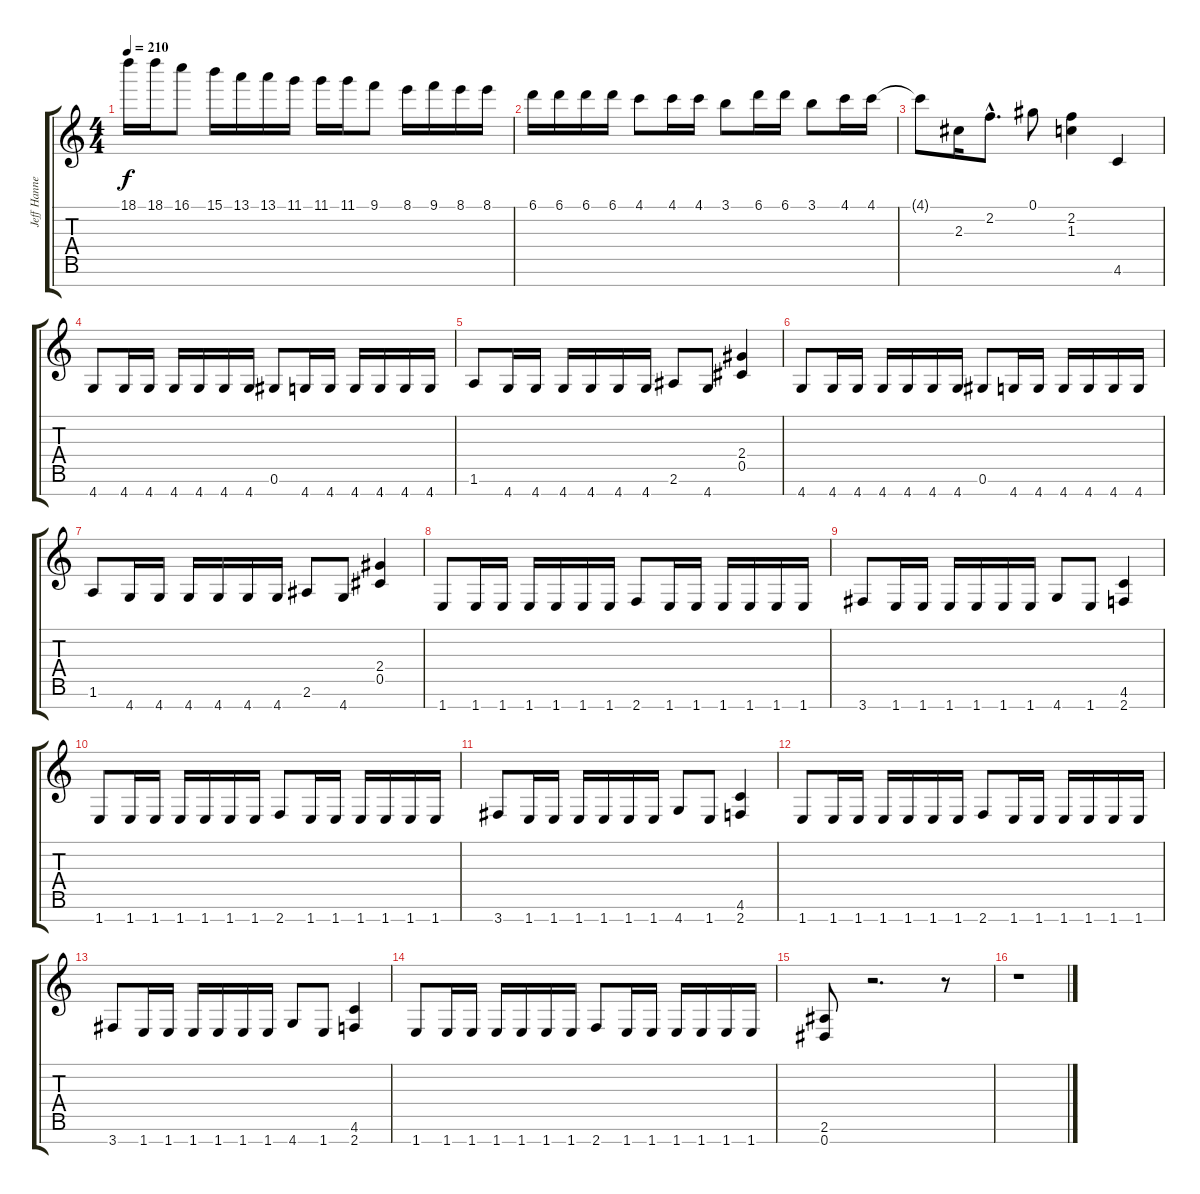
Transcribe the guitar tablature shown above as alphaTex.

\track ("Jeff Hannemann" "Jeff Hanne") {instrument overdrivenguitar}
\staff {score tabs}
\tuning (Ab4 Eb4 B3 Gb3 Db3 Ab2 Eb2) {hide}
\ts (4 4)
\tempo 210
\clef g2
\ks c
18.1.16{dy f} 18.1.16 16.1.8 15.1.16 13.1.16 13.1.16 11.1.16 11.1.16 11.1.16 9.1.8 8.1.16 9.1.16 8.1.16 8.1.16 |
6.1.16 6.1.16 6.1.16 6.1.16 4.1.8 4.1.16 4.1.16 3.1.8 6.1.16 6.1.16 3.1.8 4.1.16 4.1.16 |
4.1{t}.8 2.3.16 2.2{hac}.8{d} 0.1.8 (2.2 1.3).4 4.6.4 |
4.7.8 4.7.16 4.7.16 4.7.16 4.7.16 4.7.16 4.7.16 0.6.8 4.7.16 4.7.16 4.7.16 4.7.16 4.7.16 4.7.16 |
1.6.8 4.7.16 4.7.16 4.7.16 4.7.16 4.7.16 4.7.16 2.6.8 4.7.8 (2.4 0.5).4 |
4.7.8 4.7.16 4.7.16 4.7.16 4.7.16 4.7.16 4.7.16 0.6.8 4.7.16 4.7.16 4.7.16 4.7.16 4.7.16 4.7.16 |
1.6.8 4.7.16 4.7.16 4.7.16 4.7.16 4.7.16 4.7.16 2.6.8 4.7.8 (2.4 0.5).4 |
1.7.8 1.7.16 1.7.16 1.7.16 1.7.16 1.7.16 1.7.16 2.7.8 1.7.16 1.7.16 1.7.16 1.7.16 1.7.16 1.7.16 |
3.7.8 1.7.16 1.7.16 1.7.16 1.7.16 1.7.16 1.7.16 4.7.8 1.7.8 (4.6 2.7).4 |
1.7.8 1.7.16 1.7.16 1.7.16 1.7.16 1.7.16 1.7.16 2.7.8 1.7.16 1.7.16 1.7.16 1.7.16 1.7.16 1.7.16 |
3.7.8 1.7.16 1.7.16 1.7.16 1.7.16 1.7.16 1.7.16 4.7.8 1.7.8 (4.6 2.7).4 |
1.7.8 1.7.16 1.7.16 1.7.16 1.7.16 1.7.16 1.7.16 2.7.8 1.7.16 1.7.16 1.7.16 1.7.16 1.7.16 1.7.16 |
3.7.8 1.7.16 1.7.16 1.7.16 1.7.16 1.7.16 1.7.16 4.7.8 1.7.8 (4.6 2.7).4 |
1.7.8 1.7.16 1.7.16 1.7.16 1.7.16 1.7.16 1.7.16 2.7.8 1.7.16 1.7.16 1.7.16 1.7.16 1.7.16 1.7.16 |
(2.6 0.7).8 r.2{d} r.8 |
r.1
